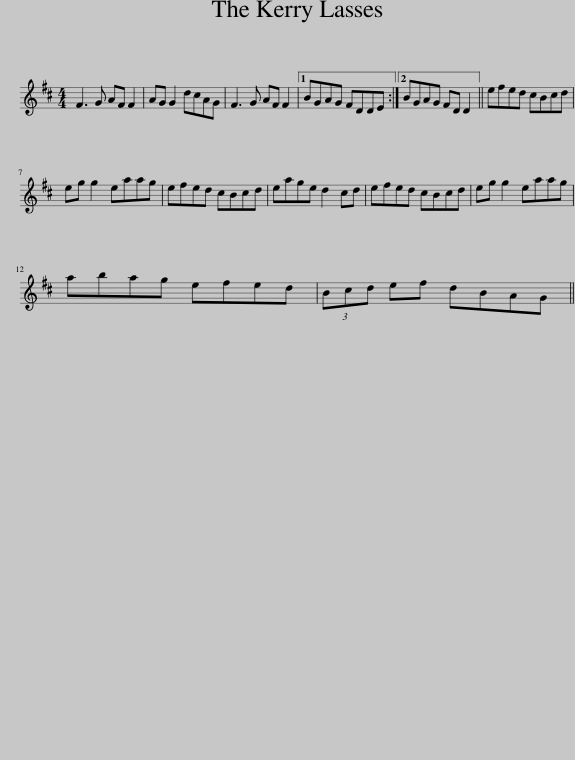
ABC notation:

X:1
L:1/8
M:4/4
I:linebreak $
K:D
V:1 treble
V:1
 F3 G AF F2 | AG G2 dcAG | F3 G AF F2 |1 BGAG FDDE :|2 BGAG FD D2 || %5
 efed cBcd |$ eg g2 eaag | efed cBcd | eage d2 cd | efed cBcd | %10
 eg g2 eaag |$ abag efed | (3Bcd ef dBAG || %13
